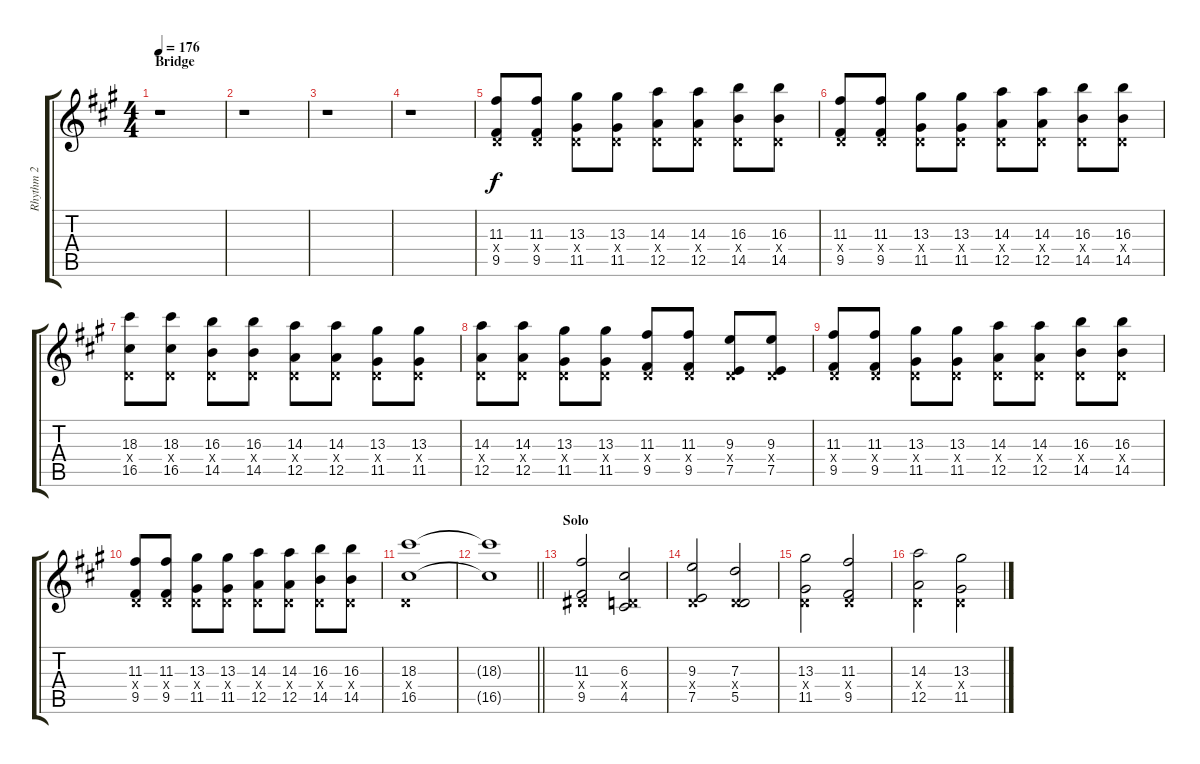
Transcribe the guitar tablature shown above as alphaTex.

\track ("Rhythm 2" "Rhythm 2") {instrument distortionguitar}
\staff {score tabs}
\tuning (E4 B3 G3 D3 A2 D2) {hide}
\ts (4 4)
\section ("" "Bridge")
\tempo 176
\clef g2
\ks a
r.1{dy f} |
r.1 |
r.1 |
r.1 |
(11.3 0.4{x} 9.5).8 (11.3 0.4{x} 9.5).8 (13.3 0.4{x} 11.5).8 (13.3 0.4{x} 11.5).8 (14.3 0.4{x} 12.5).8 (14.3 0.4{x} 12.5).8 (16.3 0.4{x} 14.5).8 (16.3 0.4{x} 14.5).8 |
(11.3 0.4{x} 9.5).8 (11.3 0.4{x} 9.5).8 (13.3 0.4{x} 11.5).8 (13.3 0.4{x} 11.5).8 (14.3 0.4{x} 12.5).8 (14.3 0.4{x} 12.5).8 (16.3 0.4{x} 14.5).8 (16.3 0.4{x} 14.5).8 |
(18.3 0.4{x} 16.5).8 (18.3 0.4{x} 16.5).8 (16.3 0.4{x} 14.5).8 (16.3 0.4{x} 14.5).8 (14.3 0.4{x} 12.5).8 (14.3 0.4{x} 12.5).8 (13.3 0.4{x} 11.5).8 (13.3 0.4{x} 11.5).8 |
(14.3 0.4{x} 12.5).8 (14.3 0.4{x} 12.5).8 (13.3 0.4{x} 11.5).8 (13.3 0.4{x} 11.5).8 (11.3 0.4{x} 9.5).8 (11.3 0.4{x} 9.5).8 (9.3 0.4{x} 7.5).8 (9.3 0.4{x} 7.5).8 |
(11.3 0.4{x} 9.5).8 (11.3 0.4{x} 9.5).8 (13.3 0.4{x} 11.5).8 (13.3 0.4{x} 11.5).8 (14.3 0.4{x} 12.5).8 (14.3 0.4{x} 12.5).8 (16.3 0.4{x} 14.5).8 (16.3 0.4{x} 14.5).8 |
(11.3 0.4{x} 9.5).8 (11.3 0.4{x} 9.5).8 (13.3 0.4{x} 11.5).8 (13.3 0.4{x} 11.5).8 (14.3 0.4{x} 12.5).8 (14.3 0.4{x} 12.5).8 (16.3 0.4{x} 14.5).8 (16.3 0.4{x} 14.5).8 |
(18.3 0.4{x} 16.5).1 |
\barLineRight lightlight
(18.3{t} 16.5{t}).1 |
\section ("" "Solo")
(11.3 1.4{x} 9.5).2 (6.3 0.4{x} 4.5).2 |
(9.3 0.4{x} 7.5).2 (7.3 0.4{x} 5.5).2 |
(13.3 0.4{x} 11.5).2 (11.3 0.4{x} 9.5).2 |
(14.3 0.4{x} 12.5).2 (13.3 0.4{x} 11.5).2
